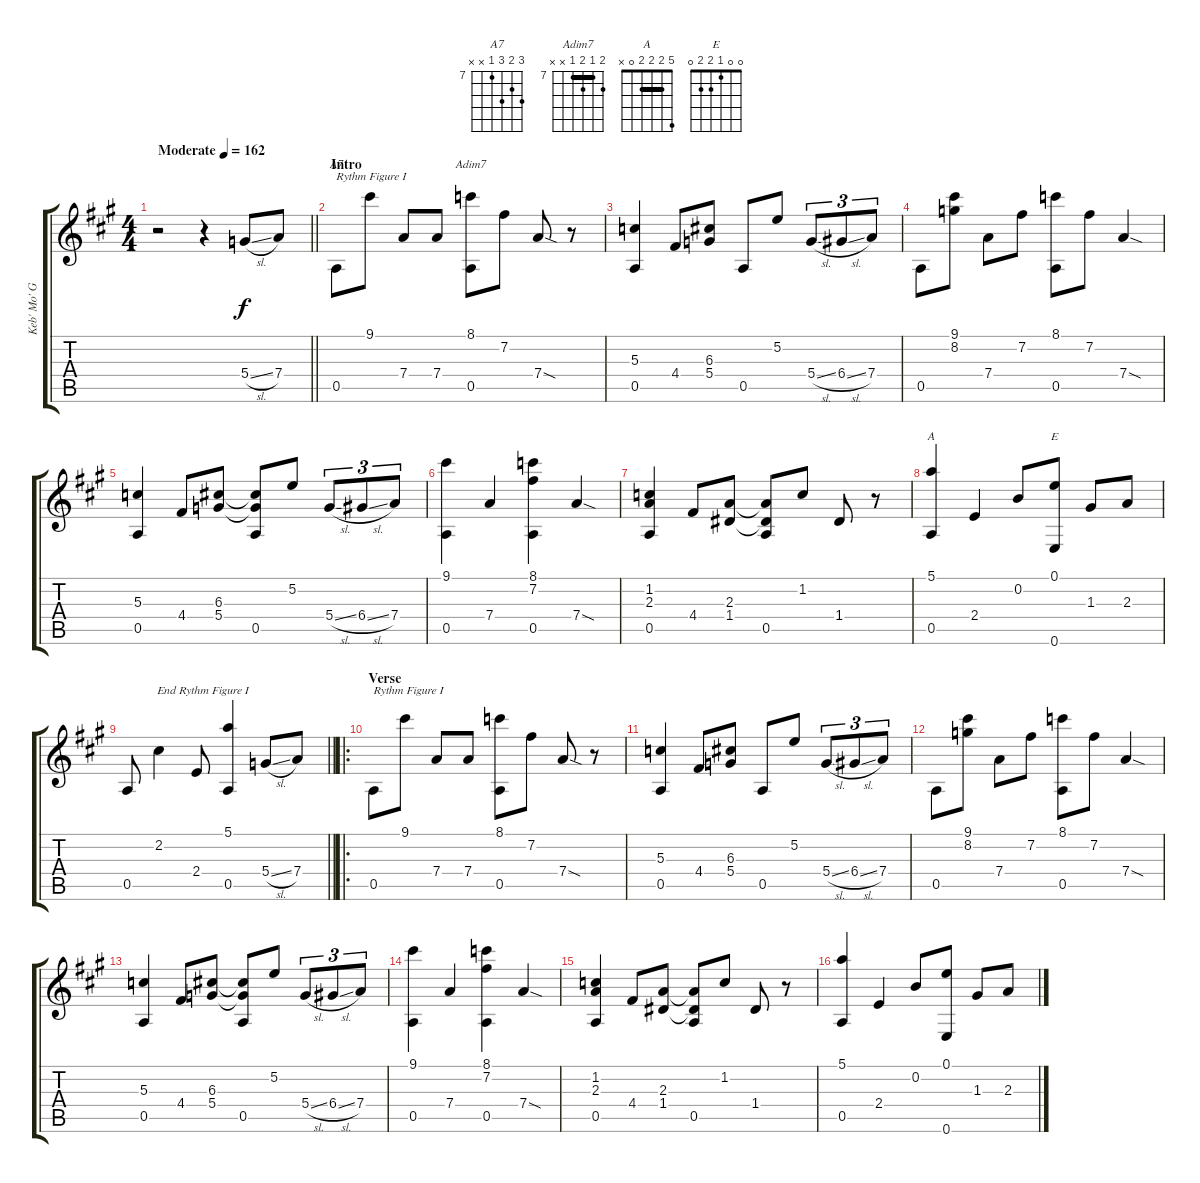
\track ("Keb' Mo' Guitar" "Keb' Mo' G") {instrument acousticguitarsteel}
\staff {score tabs}
\tuning (E4 B3 G3 D3 A2 E2) {hide}
\chord ("A7" 9 8 9 7 x x) {firstfret 7}
\chord ("Adim7" 8 7 8 7 x x) {firstfret 7 barre 7}
\chord ("A" 5 2 2 2 0 x) {barre 2}
\chord ("E" 0 0 1 2 2 0)
\ts (4 4)
\tempo (162 "Moderate")
\clef g2
\barLineRight lightlight
\ks a
r.2{dy f instrument acousticguitarsteel} r.4 5.4{sl}.8 7.4.8 |
\section ("" "Intro")
0.5.8{ch "A7" txt "Rythm Figure I"} 9.1.8 7.4.8 7.4.8 (8.1 0.5).8{ch "Adim7"} 7.2.8 7.4{sod}.8 r.8 |
(5.3 0.5).4 4.4.8 (6.3 5.4).8 0.5.8 5.2.8 5.4{sl}.8{tu (3 2)} 6.4{sl}.8{tu (3 2)} 7.4.8{tu (3 2)} |
0.5.8 (9.1 8.2).8 7.4.8 7.2.8 (8.1 0.5).8 7.2.8 7.4{sod}.4 |
(5.3 0.5).4 4.4.8 (6.3 5.4).8 (6.3{t} 5.4{t} 0.5).8 5.2.8 5.4{sl}.8{tu (3 2)} 6.4{sl}.8{tu (3 2)} 7.4.8{tu (3 2)} |
(9.1 0.5).4 7.4.4 (8.1 7.2 0.5).4 7.4{sod}.4 |
(1.2 2.3 0.5).4 4.4.8 (2.3 1.4).8 (2.3{t} 1.4{t} 0.5).8 1.2.8 1.4.8 r.8 |
(5.1 0.5).4{ch "A"} 2.4.4 0.2.8 (0.1 0.6).8{ch "E"} 1.3.8 2.3.8 |
\barLineRight lightlight
0.5.8{txt "          End Rythm Figure I"} 2.2.4 2.4.8 (5.1 0.5).4 5.4{sl}.8 7.4.8 |
\ro
\section ("" "Verse")
0.5.8{txt "Rythm Figure I"} 9.1.8 7.4.8 7.4.8 (8.1 0.5).8 7.2.8 7.4{sod}.8 r.8 |
(5.3 0.5).4 4.4.8 (6.3 5.4).8 0.5.8 5.2.8 5.4{sl}.8{tu (3 2)} 6.4{sl}.8{tu (3 2)} 7.4.8{tu (3 2)} |
0.5.8 (9.1 8.2).8 7.4.8 7.2.8 (8.1 0.5).8 7.2.8 7.4{sod}.4 |
(5.3 0.5).4 4.4.8 (6.3 5.4).8 (6.3{t} 5.4{t} 0.5).8 5.2.8 5.4{sl}.8{tu (3 2)} 6.4{sl}.8{tu (3 2)} 7.4.8{tu (3 2)} |
(9.1 0.5).4 7.4.4 (8.1 7.2 0.5).4 7.4{sod}.4 |
(1.2 2.3 0.5).4 4.4.8 (2.3 1.4).8 (2.3{t} 1.4{t} 0.5).8 1.2.8 1.4.8 r.8 |
(5.1 0.5).4 2.4.4 0.2.8 (0.1 0.6).8 1.3.8 2.3.8
